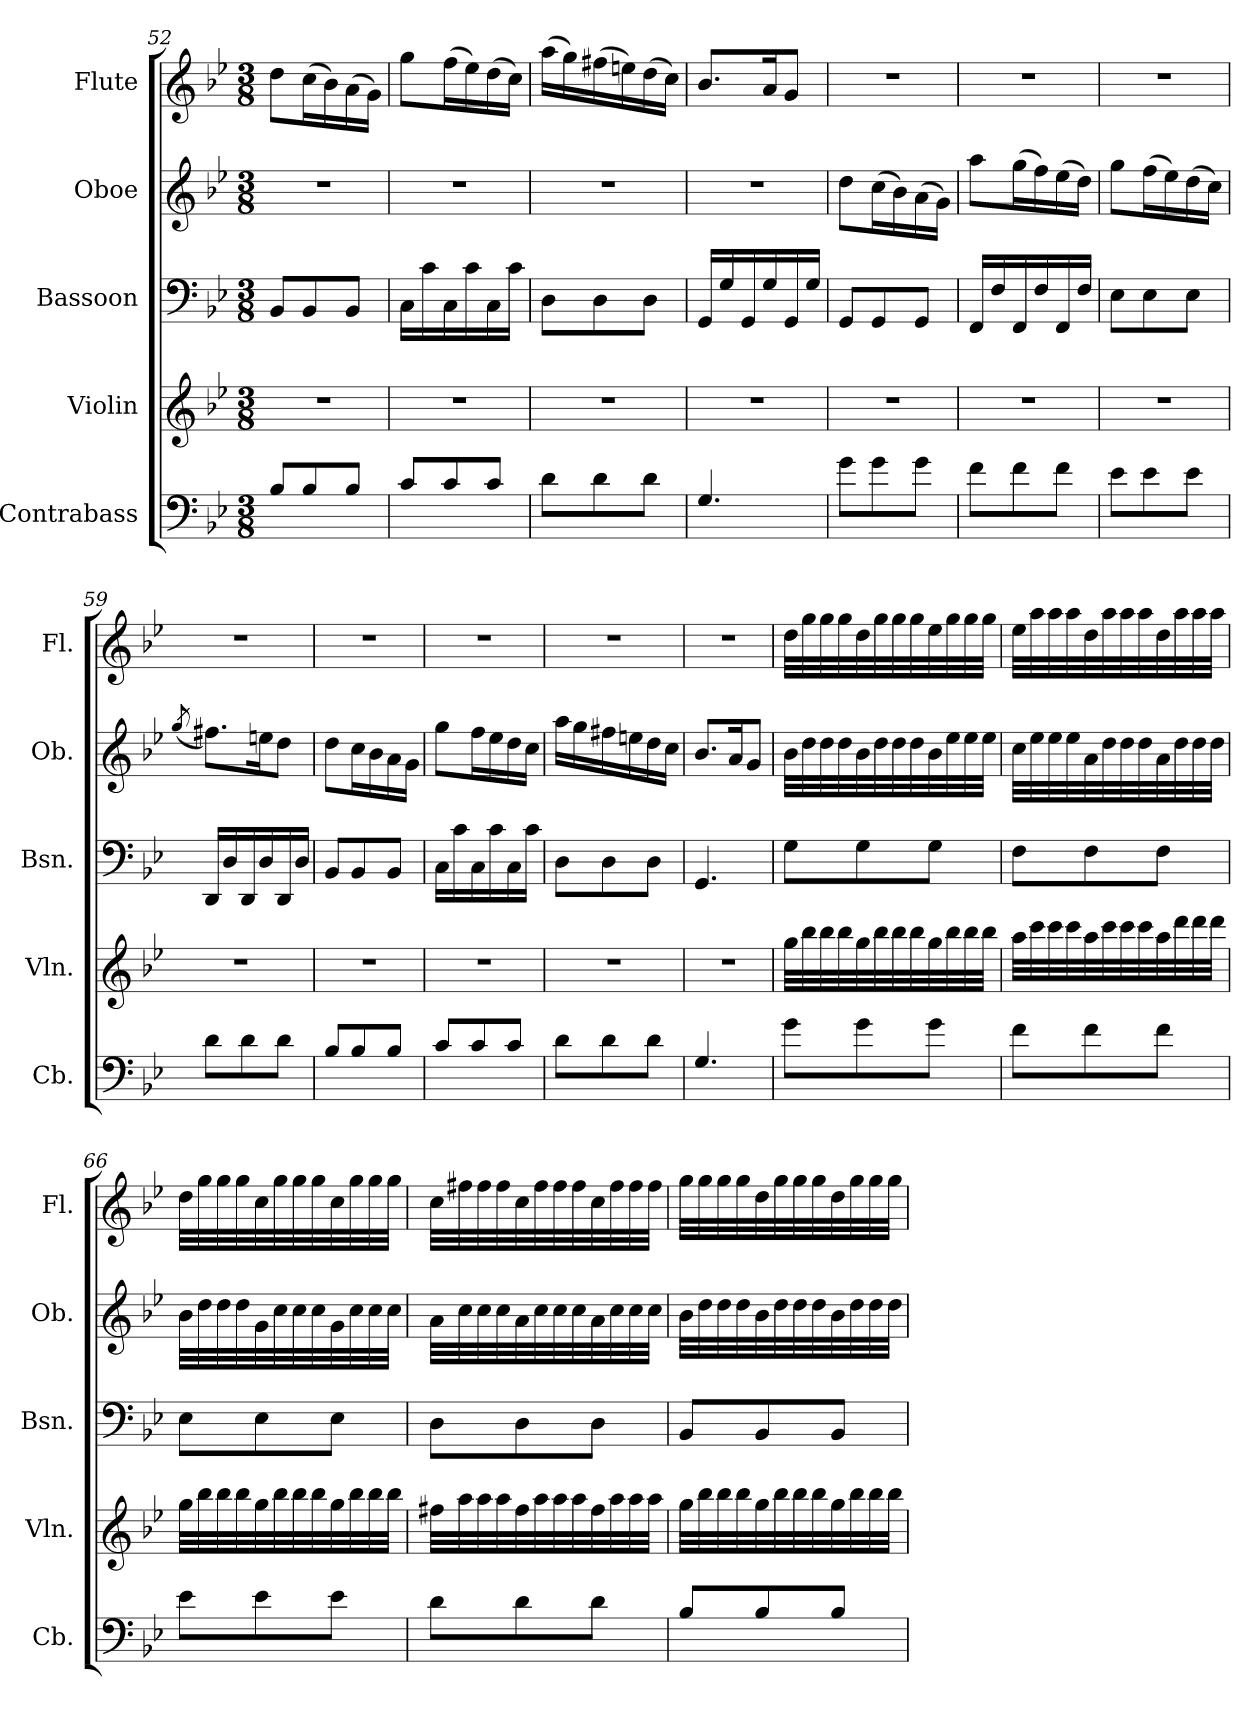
**kern	**kern	**kern	**kern	**kern
*part5	*part4	*part3	*part2	*part1
*staff5	*staff4	*staff3	*staff2	*staff1
*I"Contrabass	*I"Violin	*I"Bassoon	*I"Oboe	*I"Flute
*I'Cb.	*I'Vln.	*I'Bsn.	*I'Ob.	*I'Fl.
*clefF4	*clefG2	*clefF4	*clefG2	*clefG2
*ITrd7c12	*	*	*	*
*k[b-e-]	*k[b-e-]	*k[b-e-]	*k[b-e-]	*k[b-e-]
*M3/8	*M3/8	*M3/8	*M3/8	*M3/8
=52	=52	=52	=52	=52
8BB-/L	4.r	8BB-/L	4.r	8dd\L
8BB-/	.	8BB-/	.	(>16cc\L
.	.	.	.	16b-\)
8BB-/J	.	8BB-/J	.	(>16a\
.	.	.	.	16g\JJ)
!!LO:LB:g=z
=53	=53	=53	=53	=53
8C/L	4.r	16C\LL	4.r	8gg\L
.	.	16c\	.	.
8C/	.	16C\	.	(>16ff\L
.	.	16c\	.	16ee-\)
8C/J	.	16C\	.	(>16dd\
.	.	16c\JJ	.	16cc\JJ)
=54	=54	=54	=54	=54
8D\L	4.r	8D\L	4.r	(>16aa\LL
.	.	.	.	16gg\)
8D\	.	8D\	.	(>16ff#X\
.	.	.	.	16een\)
8D\J	.	8D\J	.	(>16dd\
.	.	.	.	16cc\JJ)
=55	=55	=55	=55	=55
4.GG/	4.r	16GG/LL	4.r	8.b-/L
.	.	16G/	.	.
.	.	16GG/	.	.
.	.	16G/	.	16a/K
.	.	16GG/	.	8g/J
.	.	16G/JJ	.	.
=56	=56	=56	=56	=56
8G\L	4.r	8GG/L	8dd\L	4.r
8G\	.	8GG/	(>16cc\L	.
.	.	.	16b-\)	.
8G\J	.	8GG/J	(>16a\	.
.	.	.	16g\JJ)	.
=57	=57	=57	=57	=57
8F\L	4.r	16FF/LL	8aa\L	4.r
.	.	16F/	.	.
8F\	.	16FF/	(>16gg\L	.
.	.	16F/	16ff\)	.
8F\J	.	16FF/	(>16ee-\	.
.	.	16F/JJ	16dd\JJ)	.
!!LO:PB:g=z
=58	=58	=58	=58	=58
8E-\L	4.r	8E-\L	8gg\L	4.r
8E-\	.	8E-\	(>16ff\L	.
.	.	.	16ee-\)	.
8E-\J	.	8E-\J	(>16dd\	.
.	.	.	16cc\JJ)	.
=59	=59	=59	=59	=59
.	.	.	(<8qgg/	.
8D\L	4.r	16DD/LL	8.ff#X\L)	4.r
.	.	16D/	.	.
8D\	.	16DD/	.	.
.	.	16D/	16een\K	.
8D\J	.	16DD/	8dd\J	.
.	.	16D/JJ	.	.
=60	=60	=60	=60	=60
8BB-/L	4.r	8BB-/L	8dd\L	4.r
8BB-/	.	8BB-/	16cc\L	.
.	.	.	16b-\	.
8BB-/J	.	8BB-/J	16a\	.
.	.	.	16g\JJ	.
=61	=61	=61	=61	=61
8C/L	4.r	16C\LL	8gg\L	4.r
.	.	16c\	.	.
8C/	.	16C\	16ff\L	.
.	.	16c\	16ee-\	.
8C/J	.	16C\	16dd\	.
.	.	16c\JJ	16cc\JJ	.
=62	=62	=62	=62	=62
8D\L	4.r	8D\L	16aa\LL	4.r
.	.	.	16gg\	.
8D\	.	8D\	16ff#X\	.
.	.	.	16een\	.
8D\J	.	8D\J	16dd\	.
.	.	.	16cc\JJ	.
=63	=63	=63	=63	=63
4.GG/	4.r	4.GG/	8.b-/L	4.r
.	.	.	16a/K	.
.	.	.	8g/J	.
!!LO:LB:g=z
=64	=64	=64	=64	=64
8G\L	32gg\LLL	8G\L	32b-\LLL	32dd\LLL
.	32bb-\	.	32dd\	32gg\
.	32bb-\	.	32dd\	32gg\
.	32bb-\	.	32dd\	32gg\
8G\	32gg\	8G\	32b-\	32dd\
.	32bb-\	.	32dd\	32gg\
.	32bb-\	.	32dd\	32gg\
.	32bb-\	.	32dd\	32gg\
8G\J	32gg\	8G\J	32b-\	32ee-\
.	32bb-\	.	32ee-\	32gg\
.	32bb-\	.	32ee-\	32gg\
.	32bb-\JJJ	.	32ee-\JJJ	32gg\JJJ
=65	=65	=65	=65	=65
8F\L	32aa\LLL	8F\L	32cc\LLL	32ee-\LLL
.	32ccc\	.	32ee-\	32aa\
.	32ccc\	.	32ee-\	32aa\
.	32ccc\	.	32ee-\	32aa\
8F\	32aa\	8F\	32a\	32dd\
.	32ccc\	.	32dd\	32aa\
.	32ccc\	.	32dd\	32aa\
.	32ccc\	.	32dd\	32aa\
8F\J	32aa\	8F\J	32a\	32dd\
.	32ddd\	.	32dd\	32aa\
.	32ddd\	.	32dd\	32aa\
.	32ddd\JJJ	.	32dd\JJJ	32aa\JJJ
!!LO:PB:g=z
=66	=66	=66	=66	=66
8E-\L	32gg\LLL	8E-\L	32b-\LLL	32dd\LLL
.	32bb-\	.	32dd\	32gg\
.	32bb-\	.	32dd\	32gg\
.	32bb-\	.	32dd\	32gg\
8E-\	32gg\	8E-\	32g\	32cc\
.	32bb-\	.	32cc\	32gg\
.	32bb-\	.	32cc\	32gg\
.	32bb-\	.	32cc\	32gg\
8E-\J	32gg\	8E-\J	32g\	32cc\
.	32bb-\	.	32cc\	32gg\
.	32bb-\	.	32cc\	32gg\
.	32bb-\JJJ	.	32cc\JJJ	32gg\JJJ
!!LO:PB:g=z
=67	=67	=67	=67	=67
8D\L	32ff#X\LLL	8D\L	32a\LLL	32cc\LLL
.	32aa\	.	32cc\	32ff#X\
.	32aa\	.	32cc\	32ff#\
.	32aa\	.	32cc\	32ff#\
8D\	32ff#\	8D\	32a\	32cc\
.	32aa\	.	32cc\	32ff#\
.	32aa\	.	32cc\	32ff#\
.	32aa\	.	32cc\	32ff#\
8D\J	32ff#\	8D\J	32a\	32cc\
.	32aa\	.	32cc\	32ff#\
.	32aa\	.	32cc\	32ff#\
.	32aa\JJJ	.	32cc\JJJ	32ff#\JJJ
=68	=68	=68	=68	=68
8BB-/L	32gg\LLL	8BB-/L	32b-\LLL	32gg\LLL
.	32bb-\	.	32dd\	32gg\
.	32bb-\	.	32dd\	32gg\
.	32bb-\	.	32dd\	32gg\
8BB-/	32gg\	8BB-/	32b-\	32dd\
.	32bb-\	.	32dd\	32gg\
.	32bb-\	.	32dd\	32gg\
.	32bb-\	.	32dd\	32gg\
8BB-/J	32gg\	8BB-/J	32b-\	32dd\
.	32bb-\	.	32dd\	32gg\
.	32bb-\	.	32dd\	32gg\
.	32bb-\JJJ	.	32dd\JJJ	32gg\JJJ
=	=	=	=	=
*-	*-	*-	*-	*-
